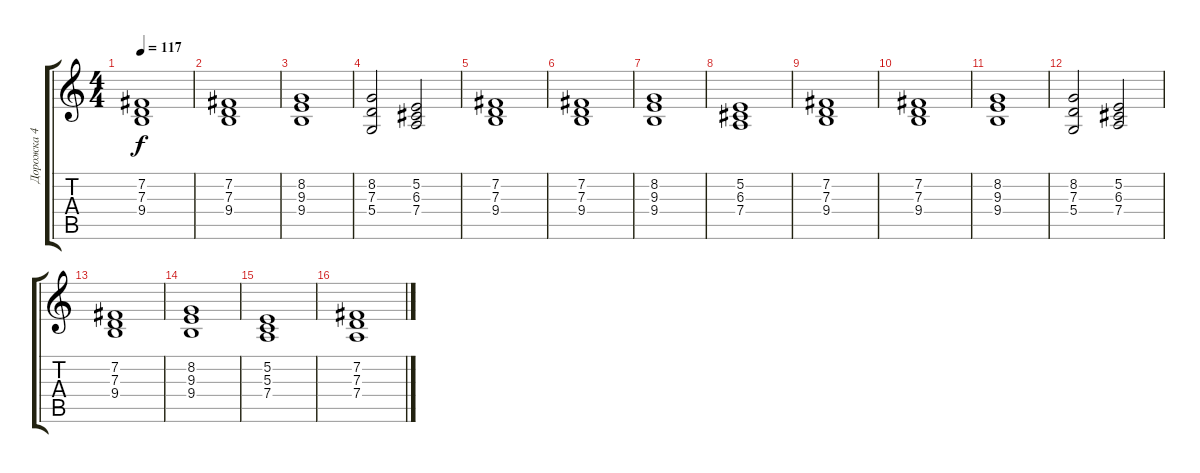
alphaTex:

\track ("Дорожка 4" "Дорожка 4") {instrument pad2warm}
\staff {score tabs}
\tuning (E4 B3 G3 D3 A2 E2) {hide}
\ts (4 4)
\tempo 117
\clef g2
\ks c
(7.2 7.3 9.4).1{dy f} |
(7.2 7.3 9.4).1 |
(8.2 9.3 9.4).1 |
(8.2 7.3 5.4).2 (5.2 6.3 7.4).2 |
(7.2 7.3 9.4).1 |
(7.2 7.3 9.4).1 |
(8.2 9.3 9.4).1 |
(5.2 6.3 7.4).1 |
(7.2 7.3 9.4).1 |
(7.2 7.3 9.4).1 |
(8.2 9.3 9.4).1 |
(8.2 7.3 5.4).2 (5.2 6.3 7.4).2 |
(7.2 7.3 9.4).1 |
(8.2 9.3 9.4).1 |
(5.2 5.3 7.4).1 |
(7.2 7.3 7.4).1
